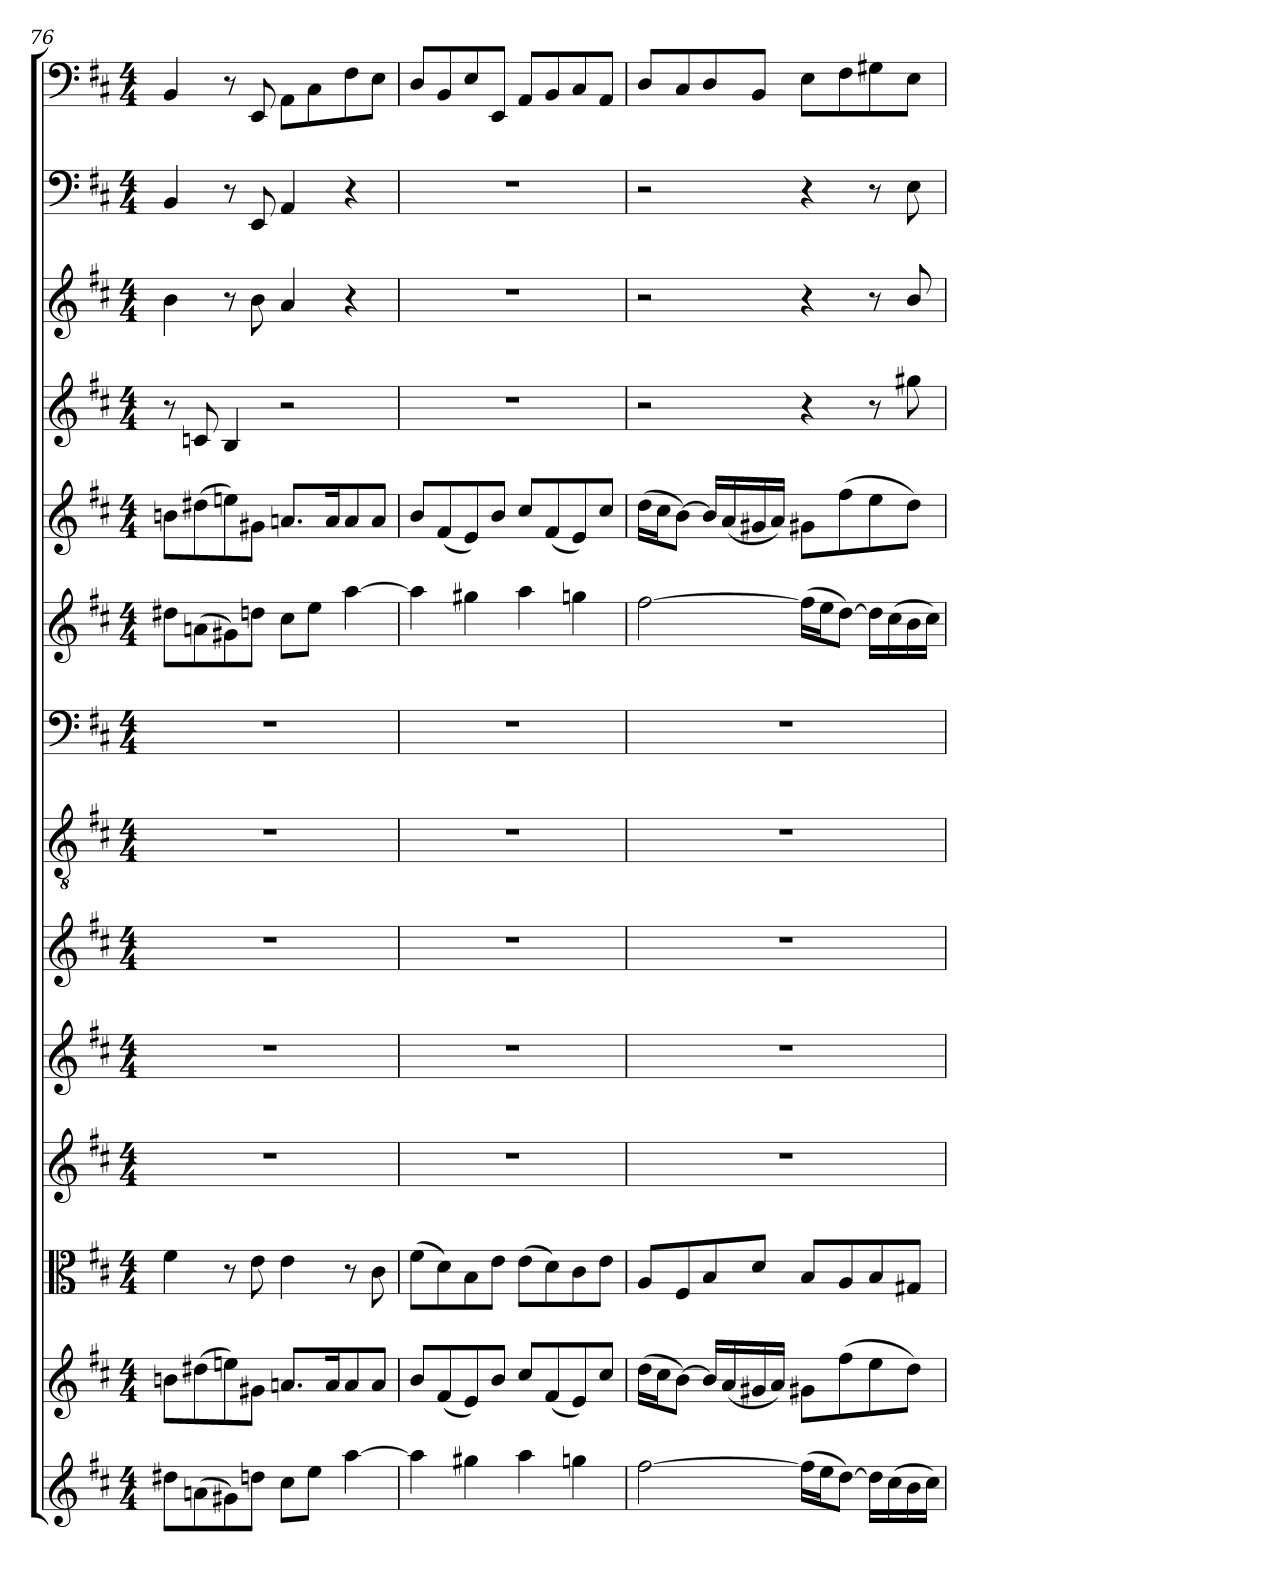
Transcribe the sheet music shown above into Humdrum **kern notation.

**kern	**kern	**kern	**kern	**kern	**kern	**kern	**kern	**kern	**kern	**kern	**kern	**kern	**kern
*part14	*part13	*part12	*part11	*part10	*part9	*part8	*part7	*part6	*part5	*part4	*part3	*part2	*part1
*staff14	*staff13	*staff12	*staff11	*staff10	*staff9	*staff8	*staff7	*staff6	*staff5	*staff4	*staff3	*staff2	*staff1
*clefG2	*clefG2	*clefC3	*clefG2	*clefG2	*clefG2	*clefGv2	*clefF4	*clefG2	*clefG2	*clefG2	*clefG2	*clefF4	*clefF4
*k[f#c#]	*k[f#c#]	*k[f#c#]	*k[f#c#]	*k[f#c#]	*k[f#c#]	*k[f#c#]	*k[f#c#]	*k[f#c#]	*k[f#c#]	*k[f#c#]	*k[f#c#]	*k[f#c#]	*k[f#c#]
*b:	*b:	*b:	*b:	*b:	*b:	*b:	*b:	*b:	*b:	*b:	*b:	*b:	*b:
*M4/4	*M4/4	*M4/4	*M4/4	*M4/4	*M4/4	*M4/4	*M4/4	*M4/4	*M4/4	*M4/4	*M4/4	*M4/4	*M4/4
=76	=76	=76	=76	=76	=76	=76	=76	=76	=76	=76	=76	=76	=76
8dd#X\L	8bn\L	4f#\	1r	1r	1r	1r	1r	8dd#X\L	8bn\L	8r	4b\	4BB/	4BB/
(8an\	(8dd#X\	.	.	.	.	.	.	(8an\	(8dd#X\	8cn/	.	.	.
8g#X\)	8een\)	8r	.	.	.	.	.	8g#X\)	8een\)	4B/	8r	8r	8r
8ddn\J	8g#X\J	8e\	.	.	.	.	.	8ddn\J	8g#X\J	.	8b\	8EE/	8EE/
8cc#\L	8.an/L	4e\	.	.	.	.	.	8cc#\L	8.an/L	2r	4a/	4AA/	8AA\L
8ee\J	.	.	.	.	.	.	.	8ee\J	.	.	.	.	8C#\
.	16a/K	.	.	.	.	.	.	.	16a/K	.	.	.	.
[4aa\	8a/	8r	.	.	.	.	.	[4aa\	8a/	.	4r	4r	8F#\
.	8a/J	8c#\	.	.	.	.	.	.	8a/J	.	.	.	8E\J
=77	=77	=77	=77	=77	=77	=77	=77	=77	=77	=77	=77	=77	=77
4aa\]	8b/L	(8f#\L	1r	1r	1r	1r	1r	4aa\]	8b/L	1r	1r	1r	8D/L
.	(8f#/	8d\)	.	.	.	.	.	.	(8f#/	.	.	.	8BB/
4gg#X\	8e/)	8B\	.	.	.	.	.	4gg#X\	8e/)	.	.	.	8E/
.	8b/J	8e\J	.	.	.	.	.	.	8b/J	.	.	.	8EE/J
4aa\	8cc#/L	(8e\L	.	.	.	.	.	4aa\	8cc#/L	.	.	.	8AA/L
.	(8f#/	8d\)	.	.	.	.	.	.	(8f#/	.	.	.	8BB/
4ggn\	8e/)	8c#\	.	.	.	.	.	4ggn\	8e/)	.	.	.	8C#/
.	8cc#/J	8e\J	.	.	.	.	.	.	8cc#/J	.	.	.	8AA/J
=78	=78	=78	=78	=78	=78	=78	=78	=78	=78	=78	=78	=78	=78
[2ff#\	(16dd\LL	8A/L	1r	1r	1r	1r	1r	[2ff#\	(16dd\LL	2r	2r	2r	8D/L
.	16cc#\J	.	.	.	.	.	.	.	16cc#\J	.	.	.	.
.	[8b\J)	8F#/	.	.	.	.	.	.	[8b\J)	.	.	.	8C#/
.	16b/LL]	8B/	.	.	.	.	.	.	16b/LL]	.	.	.	8D/
.	(16a/	.	.	.	.	.	.	.	(16a/	.	.	.	.
.	16g#X/	8d/J	.	.	.	.	.	.	16g#X/	.	.	.	8BB/J
.	16a/JJ)	.	.	.	.	.	.	.	16a/JJ)	.	.	.	.
(16ff#\LL]	8g#X\L	8B/L	.	.	.	.	.	(16ff#\LL]	8g#X\L	4r	4r	4r	8E\L
16ee\J	.	.	.	.	.	.	.	16ee\J	.	.	.	.	.
[8dd\J)	(8ff#\	8A/	.	.	.	.	.	[8dd\J)	(8ff#\	.	.	.	8F#\
16dd\LL]	8ee\	8B/	.	.	.	.	.	16dd\LL]	8ee\	8r	8r	8r	8G#X\
(16cc#\	.	.	.	.	.	.	.	(16cc#\	.	.	.	.	.
16b\	8dd\J)	8G#X/J	.	.	.	.	.	16b\	8dd\J)	8gg#X\	8b/	8E\	8E\J
16cc#\JJ)	.	.	.	.	.	.	.	16cc#\JJ)	.	.	.	.	.
=	=	=	=	=	=	=	=	=	=	=	=	=	=
*-	*-	*-	*-	*-	*-	*-	*-	*-	*-	*-	*-	*-	*-
